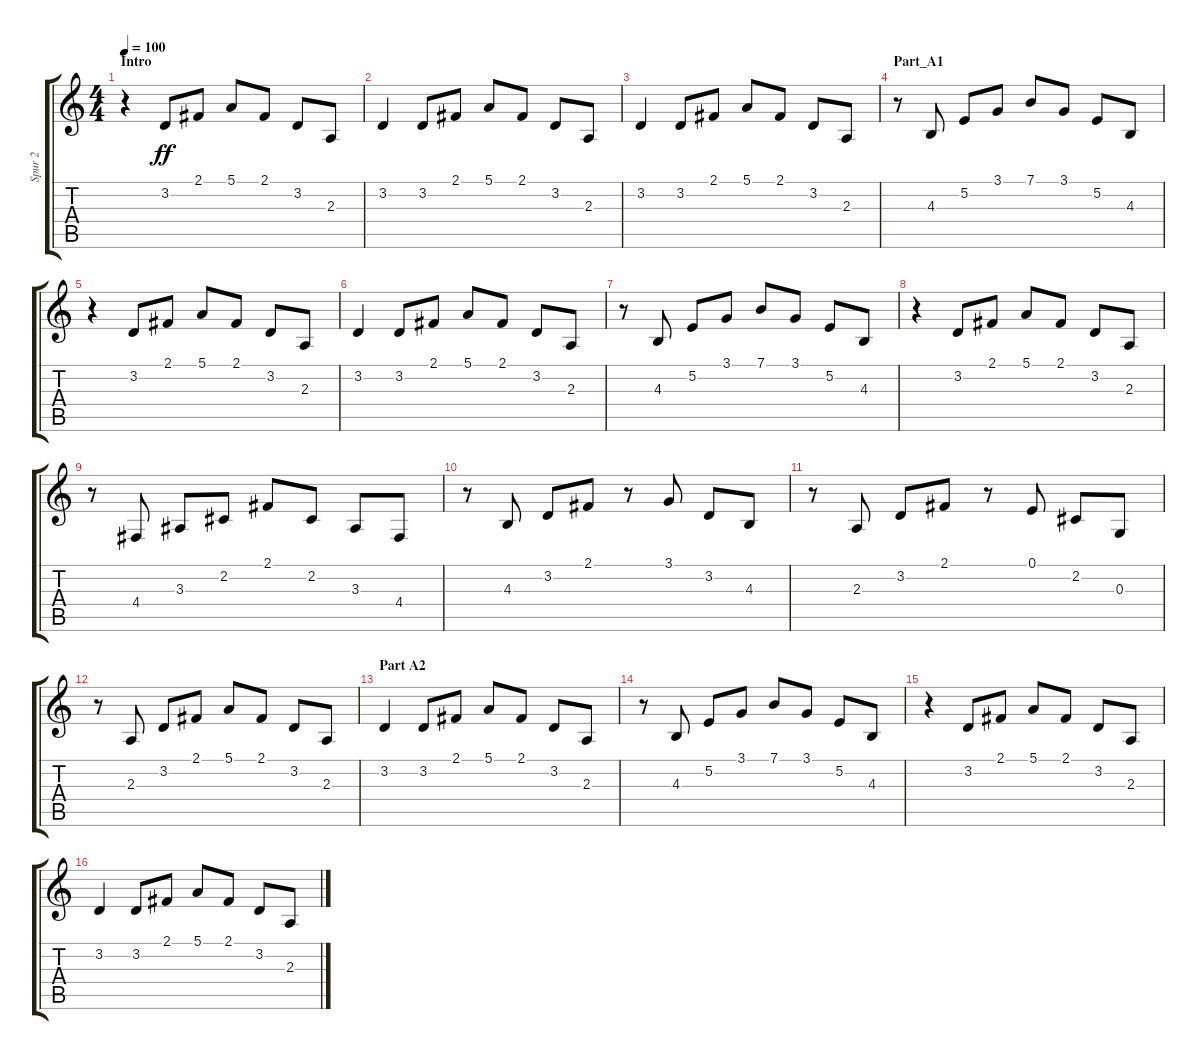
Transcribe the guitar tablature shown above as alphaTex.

\track ("Spur 2" "Spur 2") {instrument acousticgrandpiano}
\staff {score tabs}
\tuning (E4 B3 G3 D3 A2 E2) {hide}
\ts (4 4)
\section ("" "Intro")
\tempo 100
\clef g2
\ks c
r.4{dy ff instrument acousticgrandpiano} 3.2.8 2.1.8 5.1.8 2.1.8 3.2.8 2.3.8 |
3.2.4 3.2.8 2.1.8 5.1.8 2.1.8 3.2.8 2.3.8 |
3.2.4 3.2.8 2.1.8 5.1.8 2.1.8 3.2.8 2.3.8 |
\section ("" "Part_A1")
r.8 4.3.8 5.2.8 3.1.8 7.1.8 3.1.8 5.2.8 4.3.8 |
r.4 3.2.8 2.1.8 5.1.8 2.1.8 3.2.8 2.3.8 |
3.2.4 3.2.8 2.1.8 5.1.8 2.1.8 3.2.8 2.3.8 |
r.8 4.3.8 5.2.8 3.1.8 7.1.8 3.1.8 5.2.8 4.3.8 |
r.4 3.2.8 2.1.8 5.1.8 2.1.8 3.2.8 2.3.8 |
r.8 4.4.8 3.3.8 2.2.8 2.1.8 2.2.8 3.3.8 4.4.8 |
r.8 4.3.8 3.2.8 2.1.8 r.8 3.1.8 3.2.8 4.3.8 |
r.8 2.3.8 3.2.8 2.1.8 r.8 0.1.8 2.2.8 0.3.8 |
r.8 2.3.8 3.2.8 2.1.8 5.1.8 2.1.8 3.2.8 2.3.8 |
\section ("" "Part A2")
3.2.4 3.2.8 2.1.8 5.1.8 2.1.8 3.2.8 2.3.8 |
r.8 4.3.8 5.2.8 3.1.8 7.1.8 3.1.8 5.2.8 4.3.8 |
r.4 3.2.8 2.1.8 5.1.8 2.1.8 3.2.8 2.3.8 |
3.2.4 3.2.8 2.1.8 5.1.8 2.1.8 3.2.8 2.3.8
